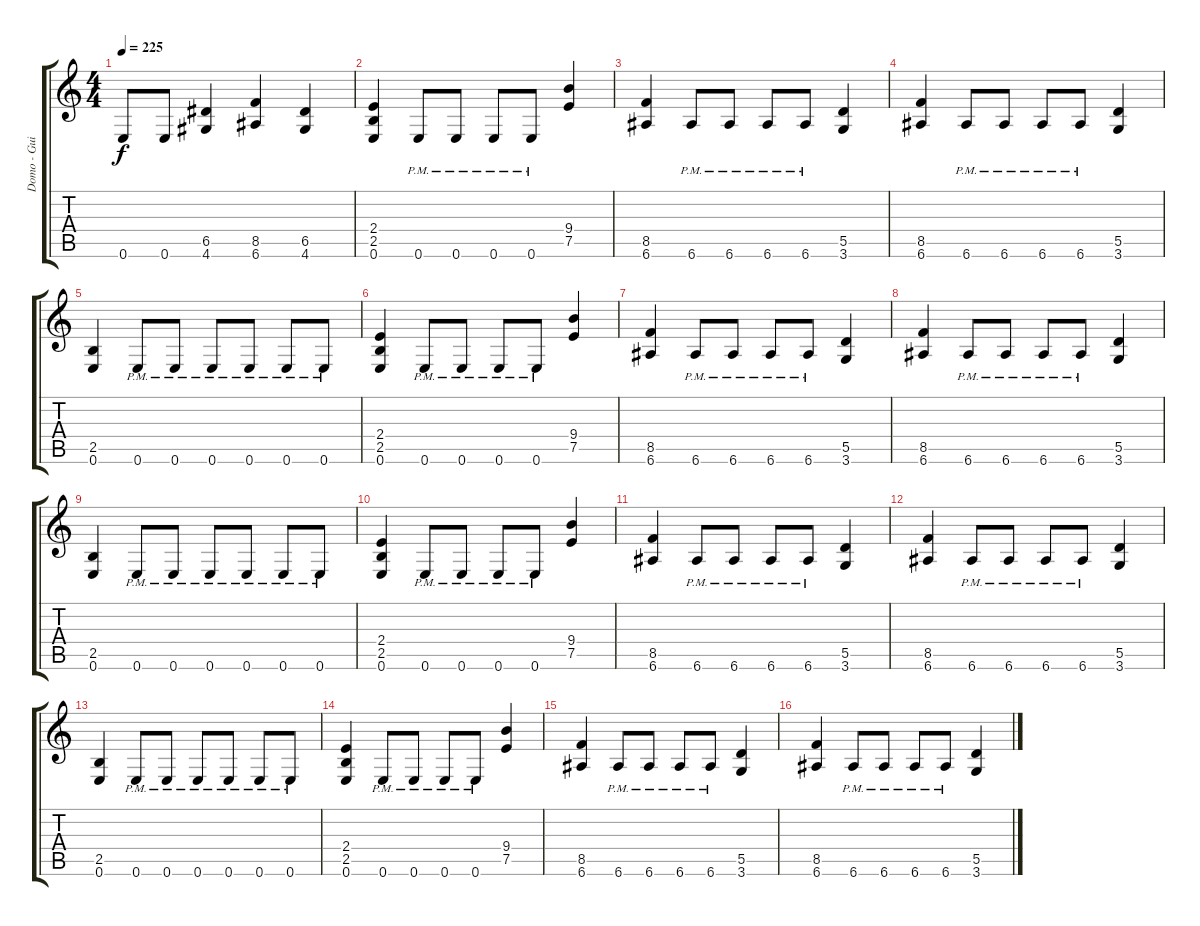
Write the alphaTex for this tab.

\track ("Domo - Guitar" "Domo - Gui") {instrument overdrivenguitar}
\staff {score tabs}
\tuning (E4 B3 G3 D3 A2 E2) {hide}
\ts (4 4)
\tempo 225
\clef g2
\ks c
0.6.8{dy f} 0.6.8 (6.5 4.6).4 (8.5 6.6).4 (6.5 4.6).4 |
(2.4 2.5 0.6).4 0.6{pm}.8 0.6{pm}.8 0.6{pm}.8 0.6{pm}.8 (9.4 7.5).4 |
(8.5 6.6).4 6.6{pm}.8 6.6{pm}.8 6.6{pm}.8 6.6{pm}.8 (5.5 3.6).4 |
(8.5 6.6).4 6.6{pm}.8 6.6{pm}.8 6.6{pm}.8 6.6{pm}.8 (5.5 3.6).4 |
(2.5 0.6).4 0.6{pm}.8 0.6{pm}.8 0.6{pm}.8 0.6{pm}.8 0.6{pm}.8 0.6{pm}.8 |
(2.4 2.5 0.6).4 0.6{pm}.8 0.6{pm}.8 0.6{pm}.8 0.6{pm}.8 (9.4 7.5).4 |
(8.5 6.6).4 6.6{pm}.8 6.6{pm}.8 6.6{pm}.8 6.6{pm}.8 (5.5 3.6).4 |
(8.5 6.6).4 6.6{pm}.8 6.6{pm}.8 6.6{pm}.8 6.6{pm}.8 (5.5 3.6).4 |
(2.5 0.6).4 0.6{pm}.8 0.6{pm}.8 0.6{pm}.8 0.6{pm}.8 0.6{pm}.8 0.6{pm}.8 |
(2.4 2.5 0.6).4 0.6{pm}.8 0.6{pm}.8 0.6{pm}.8 0.6{pm}.8 (9.4 7.5).4 |
(8.5 6.6).4 6.6{pm}.8 6.6{pm}.8 6.6{pm}.8 6.6{pm}.8 (5.5 3.6).4 |
(8.5 6.6).4 6.6{pm}.8 6.6{pm}.8 6.6{pm}.8 6.6{pm}.8 (5.5 3.6).4 |
(2.5 0.6).4 0.6{pm}.8 0.6{pm}.8 0.6{pm}.8 0.6{pm}.8 0.6{pm}.8 0.6{pm}.8 |
(2.4 2.5 0.6).4 0.6{pm}.8 0.6{pm}.8 0.6{pm}.8 0.6{pm}.8 (9.4 7.5).4 |
(8.5 6.6).4 6.6{pm}.8 6.6{pm}.8 6.6{pm}.8 6.6{pm}.8 (5.5 3.6).4 |
(8.5 6.6).4 6.6{pm}.8 6.6{pm}.8 6.6{pm}.8 6.6{pm}.8 (5.5 3.6).4
